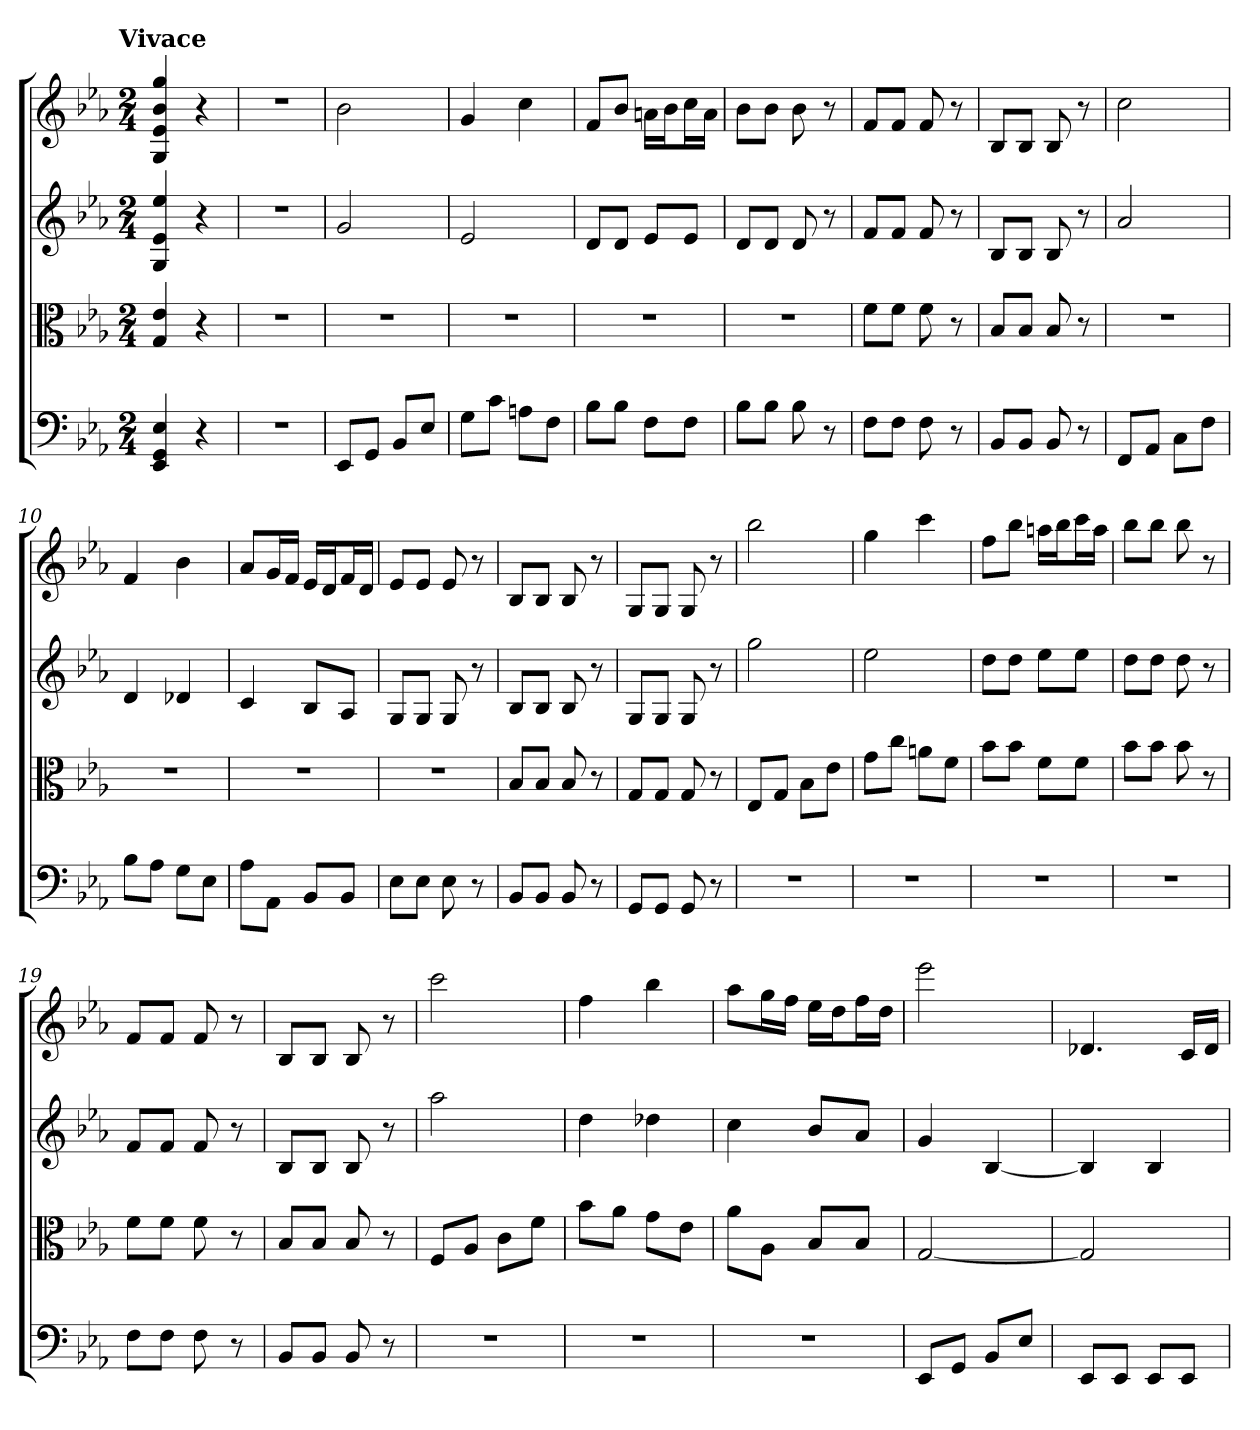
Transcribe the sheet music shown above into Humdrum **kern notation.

**kern	**kern	**kern	**kern
*part4	*part3	*part2	*part1
*staff4	*staff3	*staff2	*staff1
*clefF4	*clefC3	*	*
*k[b-e-a-]	*k[b-e-a-]	*k[b-e-a-]	*k[b-e-a-]
*E-:	*E-:	*E-:	*E-:
!!LO:TX:omd:t=Vivace
*M2/4	*M2/4	*M2/4	*M2/4
*MM116	*MM116	*MM116	*MM116
=	=	=	=
4EE- 4GG 4E-	4G 4e-	4G 4e- 4ee-	4G 4e- 4b- 4gg
4r	4r	4r	4r
=2	=2	=2	=2
2r	2r	2r	2r
=3	=3	=3	=3
8EE-/L	2r	2g	2b-
8GG/J	.	.	.
8BB-/L	.	.	.
8E-/J	.	.	.
=4	=4	=4	=4
8G\L	2r	2e-	4g
8c\J	.	.	.
8An\L	.	.	4cc
8F\J	.	.	.
=5	=5	=5	=5
8B-\L	2r	8dL	8fL
8B-\J	.	8dJ	8b-J
8F\L	.	8e-L	16anLL
.	.	.	16b-J
8F\J	.	8e-J	16ccL
.	.	.	16aJJ
=6	=6	=6	=6
8B-\L	2r	8dL	8b-L
8B-\J	.	8dJ	8b-J
8B-	.	8d	8b-
8r	.	8r	8r
=7	=7	=7	=7
8F\L	8f\L	8fL	8fL
8F\J	8f\J	8fJ	8fJ
8F	8f	8f	8f
8r	8r	8r	8r
=8	=8	=8	=8
8BB-/L	8B-/L	8B-L	8B-L
8BB-/J	8B-/J	8B-J	8B-J
8BB-	8B-	8B-	8B-
8r	8r	8r	8r
=9	=9	=9	=9
8FF/L	2r	2a-	2cc
8AA-/J	.	.	.
8C\L	.	.	.
8F\J	.	.	.
=10	=10	=10	=10
8B-\L	2r	4d	4f
8A-\J	.	.	.
8G\L	.	4d-X	4b-
8E-\J	.	.	.
=11	=11	=11	=11
8A-\L	2r	4c	8a-L
8AA-\J	.	.	16gL
.	.	.	16fJJ
8BB-/L	.	8B-L	16e-LL
.	.	.	16dJ
8BB-/J	.	8A-J	16fL
.	.	.	16dJJ
=12	=12	=12	=12
8E-\L	2r	8GL	8e-L
8E-\J	.	8GJ	8e-J
8E-	.	8G	8e-
8r	.	8r	8r
=13	=13	=13	=13
8BB-/L	8B-/L	8B-L	8B-L
8BB-/J	8B-/J	8B-J	8B-J
8BB-	8B-	8B-	8B-
8r	8r	8r	8r
=14	=14	=14	=14
8GG/L	8G/L	8GL	8GL
8GG/J	8G/J	8GJ	8GJ
8GG	8G	8G	8G
8r	8r	8r	8r
=15	=15	=15	=15
2r	8E-/L	2gg	2bb-
.	8G/J	.	.
.	8B-\L	.	.
.	8e-\J	.	.
=16	=16	=16	=16
2r	8g\L	2ee-	4gg
.	8cc\J	.	.
.	8an\L	.	4ccc
.	8f\J	.	.
=17	=17	=17	=17
2r	8b-\L	8ddL	8ffL
.	8b-\J	8ddJ	8bb-J
.	8f\L	8ee-L	16aanLL
.	.	.	16bb-J
.	8f\J	8ee-J	16cccL
.	.	.	16aaJJ
=18	=18	=18	=18
2r	8b-\L	8ddL	8bb-L
.	8b-\J	8ddJ	8bb-J
.	8b-	8dd	8bb-
.	8r	8r	8r
=19	=19	=19	=19
8F\L	8f\L	8fL	8fL
8F\J	8f\J	8fJ	8fJ
8F	8f	8f	8f
8r	8r	8r	8r
=20	=20	=20	=20
8BB-/L	8B-/L	8B-L	8B-L
8BB-/J	8B-/J	8B-J	8B-J
8BB-	8B-	8B-	8B-
8r	8r	8r	8r
=21	=21	=21	=21
2r	8F/L	2aa-	2ccc
.	8A-/J	.	.
.	8c\L	.	.
.	8f\J	.	.
=22	=22	=22	=22
2r	8b-\L	4dd	4ff
.	8a-\J	.	.
.	8g\L	4dd-X	4bb-
.	8e-\J	.	.
=23	=23	=23	=23
2r	8a-\L	4cc	8aa-L
.	8A-\J	.	16ggL
.	.	.	16ffJJ
.	8B-/L	8b-L	16ee-LL
.	.	.	16ddJ
.	8B-/J	8a-J	16ffL
.	.	.	16ddJJ
=24	=24	=24	=24
8EE-/L	[2G	4g	2eee-
8GG/J	.	.	.
8BB-/L	.	[4B-	.
8E-/J	.	.	.
=25	=25	=25	=25
8EE-/L	2G]	4B-]	4.d-X
8EE-/J	.	.	.
8EE-/L	.	4B-	.
8EE-/J	.	.	16cLL
.	.	.	16d-JJ
=	=	=	=
*-	*-	*-	*-
